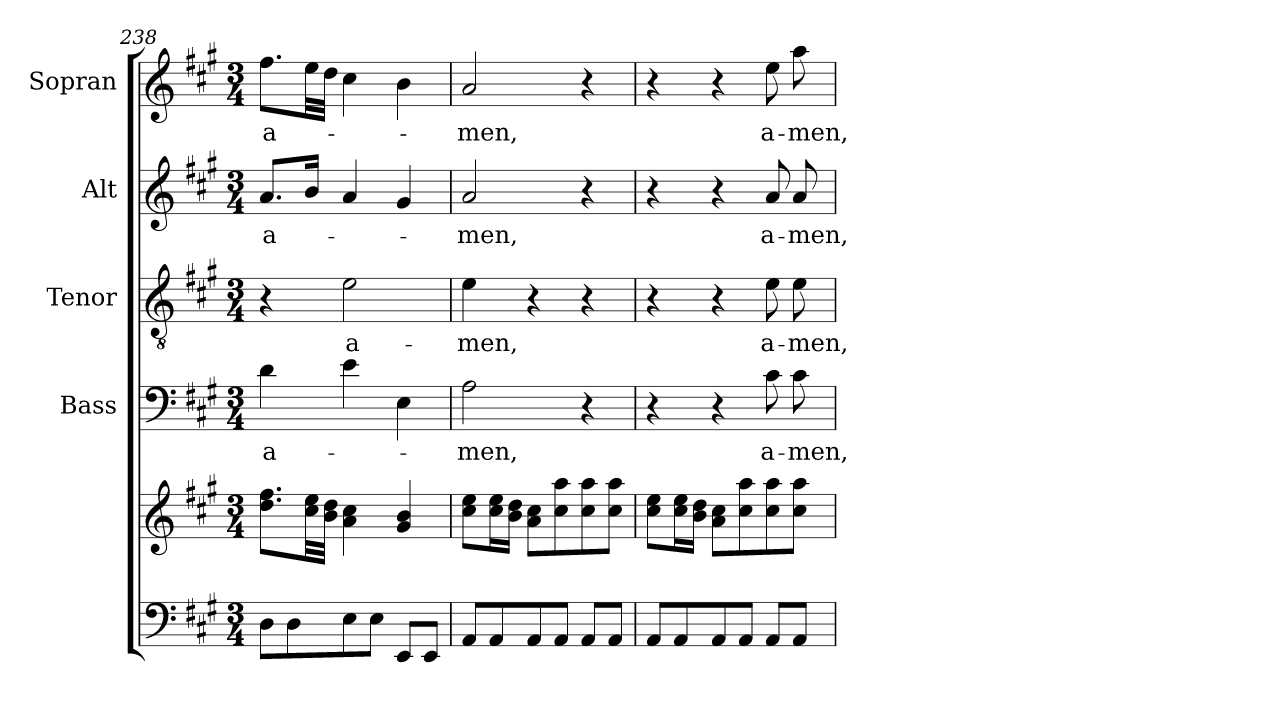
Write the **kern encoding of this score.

**kern	**kern	**kern	**text	**kern	**text	**kern	**text	**kern	**text
*part5	*part5	*part4	*part4	*part3	*part3	*part2	*part2	*part1	*part1
*staff6	*staff5	*staff4	*staff4	*staff3	*staff3	*staff2	*staff2	*staff1	*staff1
*	*	*I"Bass	*	*I"Tenor	*	*I"Alt	*	*I"Sopran	*
*	*	*I'B.	*	*I'T.	*	*I'A.	*	*I'S.	*
*clefF4	*clefG2	*clefF4	*	*clefGv2	*	*clefG2	*	*clefG2	*
*k[f#c#g#]	*k[f#c#g#]	*k[f#c#g#]	*	*k[f#c#g#]	*	*k[f#c#g#]	*	*k[f#c#g#]	*
*A:	*A:	*A:	*	*A:	*	*A:	*	*A:	*
*M3/4	*M3/4	*M3/4	*	*M3/4	*	*M3/4	*	*M3/4	*
=238	=238	=238	=238	=238	=238	=238	=238	=238	=238
!	!	!	!LO:LY:b	!	!	!	!LO:LY:b	!	!LO:LY:b
8D\L	8.dd\ 8.ff#\L	4d\	a-	4r	.	8.a/L	a-	8.ff#\L	a-
8D\	.	.	.	.	.	.	.	.	.
.	32cc#\ 32ee\LL	.	.	.	.	16b/Jk	.	32ee\LL	.
.	32b\ 32dd\JJJ	.	.	.	.	.	.	32dd\JJJ	.
!	!	!	!	!	!LO:LY:b	!	!	!	!
8E\	4a\ 4cc#\	4e\	.	2e\	a-	4a/	.	4cc#\	.
8E\J	.	.	.	.	.	.	.	.	.
8EE/L	4g#/ 4b/	4E\	.	.	.	4g#/	.	4b\	.
8EE/J	.	.	.	.	.	.	.	.	.
!!LO:PB:g=z
=239	=239	=239	=239	=239	=239	=239	=239	=239	=239
!	!	!	!LO:LY:b	!	!LO:LY:b	!	!LO:LY:b	!	!LO:LY:b
8AA/L	8cc#\ 8ee\L	2A\	-men,	4e\	-men,	2a/	-men,	2a/	-men,
8AA/	16cc#\ 16ee\L	.	.	.	.	.	.	.	.
.	16b\ 16dd\JJ	.	.	.	.	.	.	.	.
8AA/	8a\ 8cc#\L	.	.	4r	.	.	.	.	.
8AA/J	8cc#\ 8aa\	.	.	.	.	.	.	.	.
8AA/L	8cc#\ 8aa\	4r	.	4r	.	4r	.	4r	.
8AA/J	8cc#\ 8aa\J	.	.	.	.	.	.	.	.
=240	=240	=240	=240	=240	=240	=240	=240	=240	=240
8AA/L	8cc#\ 8ee\L	4r	.	4r	.	4r	.	4r	.
8AA/	16cc#\ 16ee\L	.	.	.	.	.	.	.	.
.	16b\ 16dd\JJ	.	.	.	.	.	.	.	.
8AA/	8a\ 8cc#\L	4r	.	4r	.	4r	.	4r	.
8AA/J	8cc#\ 8aa\	.	.	.	.	.	.	.	.
!	!	!	!LO:LY:b	!	!LO:LY:b	!	!LO:LY:b	!	!LO:LY:b
8AA/L	8cc#\ 8aa\	8c#\	a-	8e\	a-	8a/	a-	8ee\	a-
!	!	!	!LO:LY:b	!	!LO:LY:b	!	!LO:LY:b	!	!LO:LY:b
8AA/J	8cc#\ 8aa\J	8c#\	-men,	8e\	-men,	8a/	-men,	8aa\	-men,
=	=	=	=	=	=	=	=	=	=
*-	*-	*-	*-	*-	*-	*-	*-	*-	*-
